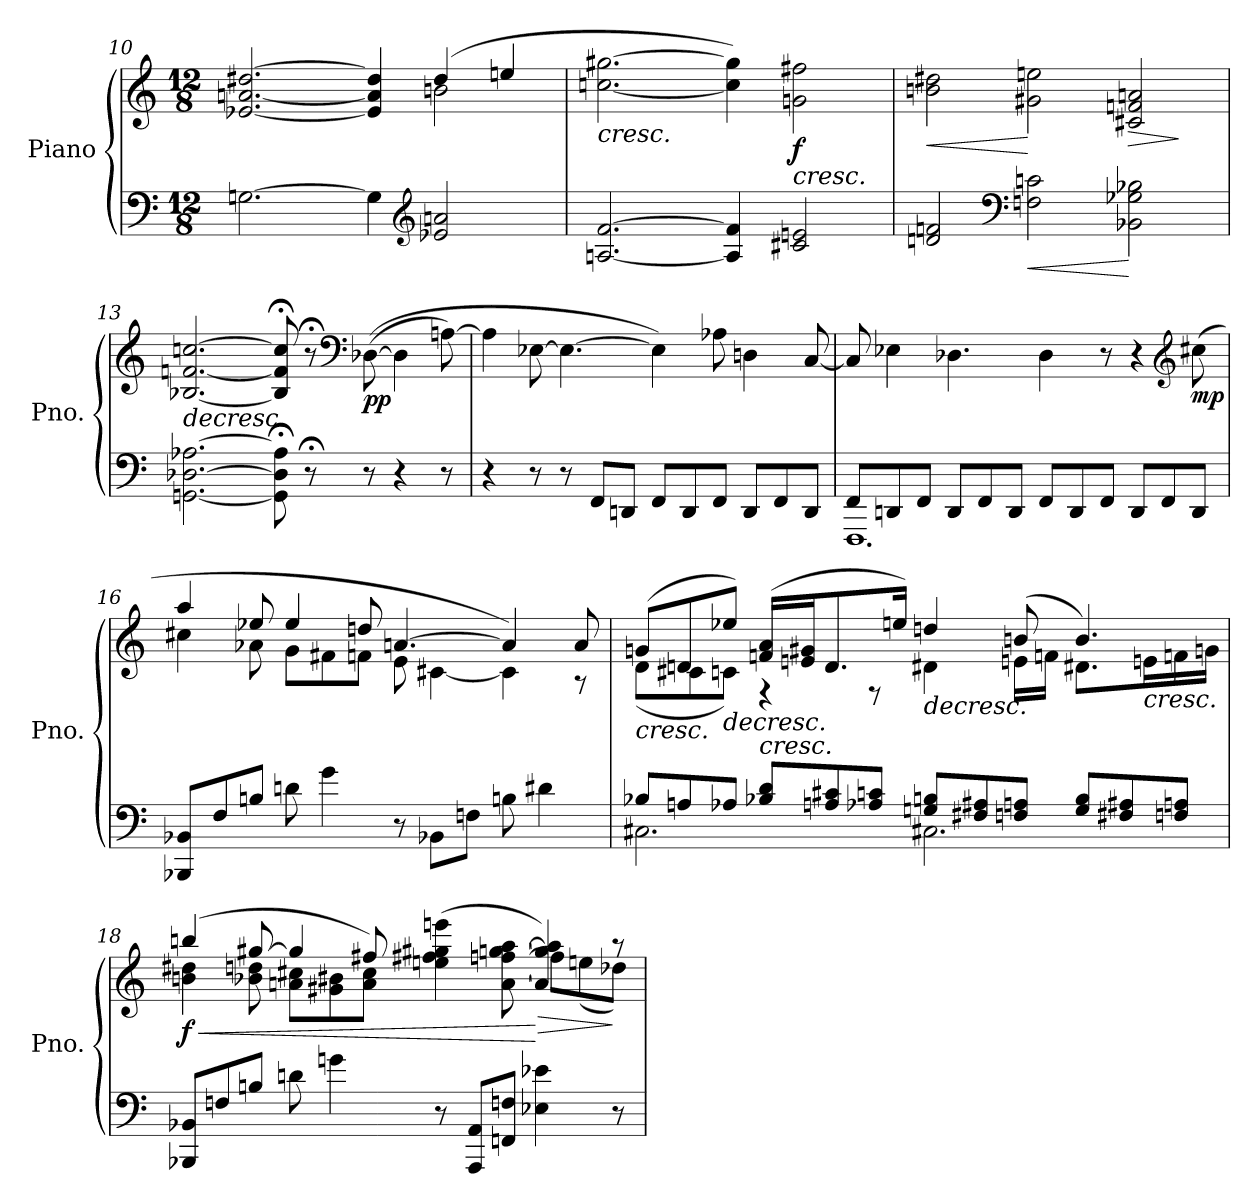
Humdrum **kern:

**kern	**kern	**dynam
*part1	*part1	*part1
*staff2	*staff1	*staff1/2
*I"Piano	*	*
*I'Pno.	*	*
*clefF4	*clefG2	*
*k[]	*k[]	*
*M12/8	*M12/8	*
=10	=10	=10
*	*^	*
[2.Gn\	[2.e-X/ [2.an/ [2.dd#X/	1ryy	.
4G\]	4e-/] 4a/] 4dd#/]	.	.
*clefG2	*	*	*
2e-X/ 2an/	(>4dd#/	2bn\	.
.	4een/	.	.
*	*v	*v	*
!!LO:LB:g=z
=11	=11	=11
!	!LO:TX:b:i:t=cresc.	!
[2.An/ [2.f/	[2.ccn\ [2.gg#X\	.
4A/] 4f/]	4cc\] 4gg#\])	]
!	!	!LO:HP:b
!	!	!LO:HP:n=1:b
!	!	!LO:DY:n=1:b
2c#X/ 2en/	2gn\ 2ff#X\	< > f
=12	=12	=12
!	!	!LO:HP:b
!	!	!LO:HP:n=1:b
!	!	!LO:HP:n=1:b
2dn/ 2fn/	2bn\ 2dd#X\	> < <
*clefF4	*	*
!	!	!LO:HP:n=1:b=2
2Fn\ 2cn\	2g#X\ 2een\	] < [
!	!	!LO:HP:n=1:b
!	!	!LO:HP:n=1:b
2BB-X\ 2G-X\ 2B-X\	2c#X/ 2fn/ 2an/	] [ > >
.	.	] [
=13	=13	=13
!	!	!LO:HP:b
[2.GGn\ [2.D-X\ [2.A-X\	[2.B-X/ [2.fn/ [2.ccn/	>
8GG\];< 8D-\];< 8A-\];<	8B-/];< 8f/];< 8cc/];<	.
8r;<	8r;<	.
*	*clefF4	*
!	!	!LO:DY:n=1:b
8r	(>(>[8D-X\	[ pp
4r	4D-\]	.
8r	[8An\)	.
=14	=14	=14
4r	4A\]	.
8r	[8E-X\	.
8r	4.E-\_	.
8FF/L	.	.
8DDn/J	.	.
8FF/L	4E-\])	.
8DD/	.	.
8FF/J	8A-X\	.
8DD/L	4Dn\	.
8FF/	.	.
8DD/J	[8C/	.
!!LO:PB:g=z
=15	=15	=15
*^	*	*
8FF/L	1.FFF	8C/]	.
8DDn/	.	4E-X\	.
8FF/J	.	.	.
8DD/L	.	4.D-X\	.
8FF/	.	.	.
8DD/J	.	.	.
8FF/L	.	4D-\	.
8DD/	.	.	.
8FF/J	.	8r	.
8DD/L	.	4r	.
8FF/	.	.	.
*	*	*clefG2	*
!	!	!	!LO:DY:b
8DD/J	.	(>8cc#X\	mp
*v	*v	*	*
=16	=16	=16
*	*^	*
8BBB-X/ 8BB-X/L	4aa/	4cc#X\	.
8F/	.	.	.
8Bn/J	8ee-X/	8a-X\	.
8dn\	4ee-/	8g\L	.
4g\	.	8f#X\	.
.	8ddn/	8fn\J	.
8r	[4.an/	8e\	.
8BB-X\L	.	[4c#X\	.
8Fn\J	.	.	.
8Bn\	4a/])	4c#\]	.
4d#X\	.	.	.
.	8a/	8r	.
!!LO:LB:g=z	!!
=17	=17	=17	=17
*^	*	*	*
!	!	!	!	!LO:HP:b
8B-X/L	2.C#X\	(>8gn/L	(<8d\L	<
8An/	.	8dn/	8c#X\	.
!	!	!	!	!LO:HP:n=1:b
8A-X/J	.	8ee-X/J)	8cn\J)	] >
!	!	!	!	!LO:HP:n=1:b
8B-X/ 8d/L	.	(>16fn/ 16a/LL	4r	[ <
.	.	16en/ 16g#X/J	.	.
8An/ 8c#X/	.	8.d/	.	.
8A-X/ 8cn/J	.	.	8r	.
.	.	16een/Jk)	.	.
!	!	!	!	!LO:HP:n=1:b
8Gn/ 8Bn/L	2.C#X\	4ddn/	4d#X\	] >
8F#X/ 8A#X/	.	.	.	.
8Fn/ 8An/J	.	(>8bn/	16en\LL	.
.	.	.	16fn\JJ	.
8G/ 8B/L	.	4.b/)	8.d#X\L	[
8F#X/ 8A#X/	.	.	.	.
!	!	!	!	!LO:HP:b
.	.	.	16en\L	<
8Fn/ 8An/J	.	.	16fn\	.
.	.	.	16gn\JJ	.
*v	*v	*	*	*
*	*v	*v	*
.	.	]
!!LO:LB:g=z
=18	=18	=18
!	!	!LO:HP:b
*	*^	*
!	!	!	!LO:DY:n=1:b
8BBB-X/ 8BB-X/L	(>4bbn/	4bn\ 4dd#X\	< f
8Fn/	.	.	.
8Bn/J	[8gg#X/	8b-X\ 8ddn\	.
8dn\	4gg#/]	8an\ 8cc#X\L	.
4gn\	.	8g#X\ 8b#X\	.
.	8ff#X/)	8a\ 8cc#\J	.
8r	(>4een\ 4ff#X\ 4gg#X\ 4eeen\	4.ryy	.
8AAA/ 8AA/L	.	.	.
8FFn/ 8Fn/J	[8a\ [8ffn\ [8ggn\ [8aa\	.	.
!	!	!	!LO:HP:n=1:b
4E-X\ 4e-X\	4a/] 4gg/] 4aa/])	8ff\L]	[ >
.	.	(<8een\	.
8r	8r	8dd-X\J)	]
*	*v	*v	*
.	.	[
=	=	=
*-	*-	*-
